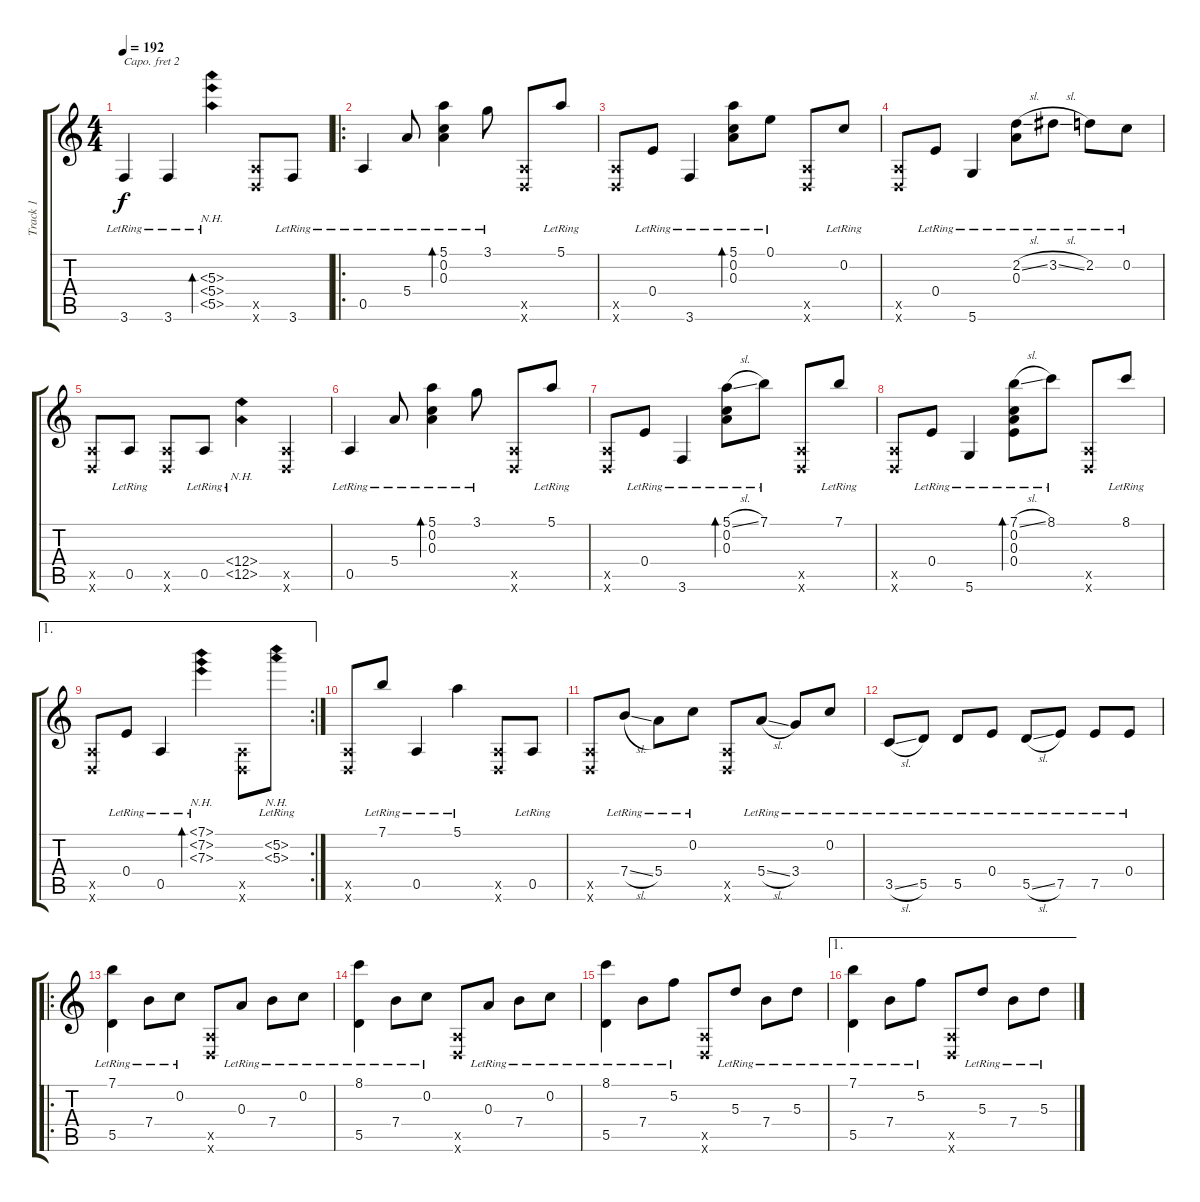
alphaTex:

\track ("Track 1" "Track 1") {instrument acousticguitarsteel}
\staff {score tabs}
\capo 2
\tuning (D4 Bb3 G3 D3 G2 C2) {hide}
\ts (4 4)
\tempo 192
\clef g2
\ks c
3.6{lr}.4{dy f} 3.6{lr}.4 (5.3{nh lr} 5.4{nh lr} 5.5{nh lr}).4{bd 480} (0.5{x} 0.6{x}).8 3.6{lr}.8 |
\ro
0.5{lr}.4 5.4{lr}.8 (5.1{lr} 0.2{lr} 0.3{lr}).4{bd 480} 3.1{lr}.8 (0.5{x} 0.6{x}).8 5.1{lr}.8 |
(0.5{x} 0.6{x}).8 0.4{lr}.8 3.6{lr}.4 (5.1{lr} 0.2{lr} 0.3{lr}).8{bd 480} 0.1{lr}.8 (0.5{x} 0.6{x}).8 0.2{lr}.8 |
(0.5{x} 0.6{x}).8 0.4{lr}.8 5.6{lr}.4 (2.2{sl lr} 0.3{lr}).8 3.2{sl lr}.8 2.2{lr}.8 0.2{lr}.8 |
(0.5{x} 0.6{x}).8 0.5{lr}.8 (0.5{x} 0.6{x}).8 0.5{lr}.8 (12.4{nh lr} 12.5{nh lr}).4 (0.5{x} 0.6{x}).4 |
0.5{lr}.4 5.4{lr}.8 (5.1{lr} 0.2{lr} 0.3{lr}).4{bd 480} 3.1{lr}.8 (0.5{x} 0.6{x}).8 5.1{lr}.8 |
(0.5{x} 0.6{x}).8 0.4{lr}.8 3.6{lr}.4 (5.1{sl lr} 0.2{lr} 0.3{lr}).8{bd 480} 7.1{lr}.8 (0.5{x} 0.6{x}).8 7.1{lr}.8 |
(0.5{x} 0.6{x}).8 0.4{lr}.8 5.6{lr}.4 (7.1{sl lr} 0.2{lr} 0.3{lr} 0.4{lr}).8{bd 480} 8.1{lr}.8 (0.5{x} 0.6{x}).8 8.1{lr}.8 |
\ae 1
\rc 2
(0.5{x} 0.6{x}).8 0.4{lr}.8 0.5{lr}.4 (7.1{nh lr} 7.2{nh lr} 7.3{nh lr}).4{bd 480} (0.5{x} 0.6{x}).8 (5.2{nh lr} 5.3{nh lr}).8 |
(0.5{x} 0.6{x}).8 7.1{lr}.8 0.5{lr}.4 5.1{lr}.4 (0.5{x} 0.6{x}).8 0.5{lr}.8 |
(0.5{x} 0.6{x}).8 7.4{sl lr}.8 5.4{lr}.8 0.2{lr}.8 (0.5{x} 0.6{x}).8 5.4{sl lr}.8 3.4{lr}.8 0.2{lr}.8 |
3.5{sl lr}.8 5.5{lr}.8 5.5{lr}.8 0.4{lr}.8 5.5{sl lr}.8 7.5{lr}.8 7.5{lr}.8 0.4{lr}.8 |
\ro
(7.1{lr} 5.5{lr}).4 7.4{lr}.8 0.2{lr}.8 (0.5{x} 0.6{x}).8 0.3{lr}.8 7.4{lr}.8 0.2{lr}.8 |
(8.1{lr} 5.5{lr}).4 7.4{lr}.8 0.2{lr}.8 (0.5{x} 0.6{x}).8 0.3{lr}.8 7.4{lr}.8 0.2{lr}.8 |
(8.1{lr} 5.5{lr}).4 7.4{lr}.8 5.2{lr}.8 (0.5{x} 0.6{x}).8 5.3{lr}.8 7.4{lr}.8 5.3{lr}.8 |
\ae 1
(7.1{lr} 5.5{lr}).4 7.4{lr}.8 5.2{lr}.8 (0.5{x} 0.6{x}).8 5.3{lr}.8 7.4{lr}.8 5.3{lr}.8
